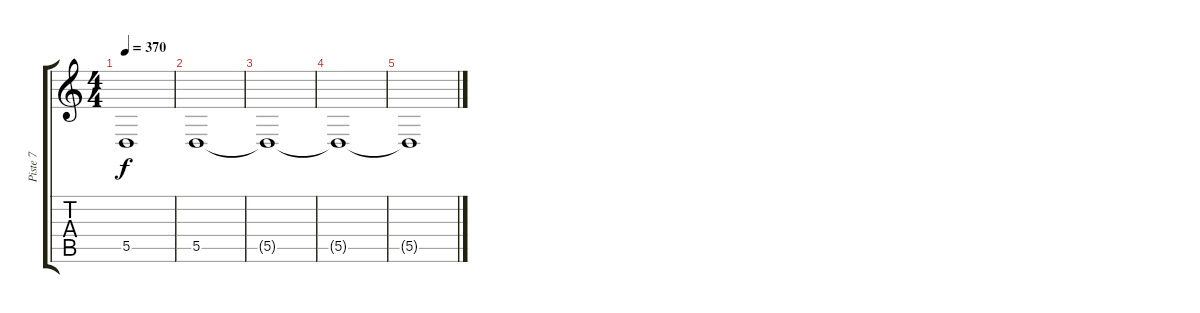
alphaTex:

\track ("Piste 7" "Piste 7") {instrument stringensemble1}
\staff {score tabs}
\tuning (E4 B3 G3 D3 A2 E2) {hide}
\ts (4 4)
\tempo 370
\clef g2
\ks c
5.5{t}.1{dy f} |
5.5.1 |
5.5{t}.1 |
5.5{t}.1 |
5.5{t}.1
